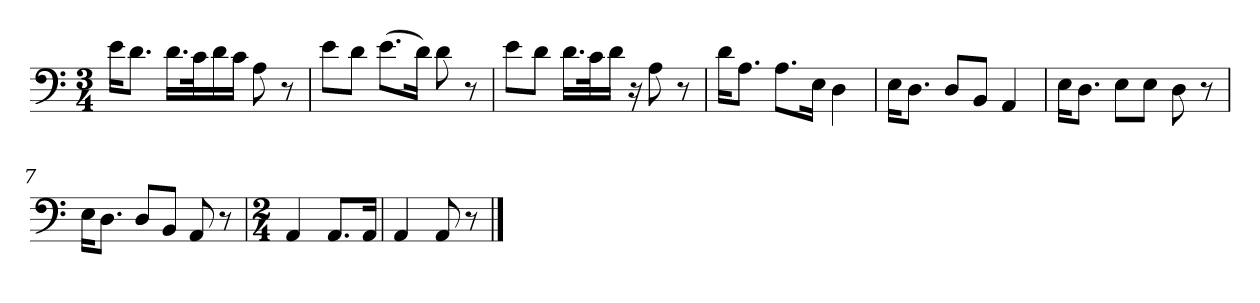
**kern
*part1
*staff1
*clefF4
*k[]
*M3/4
=1
16e\KL
8.d\J
16.d\LL
32c\K
16d\
16c\JJ
8A\
8r
=2
8e\L
8d\J
(8.e\L
16d\Jk)
8d\
8r
=3
8e\L
8d\J
16.d\LL
32c\K
16d\JJ
16r
8A\
8r
=4
16d\KL
8.A\J
8.A\L
16E\Jk
4D\
=5
16E\KL
8.D\J
8D/L
8BB/J
4AA/
=6
16E\KL
8.D\J
8E\L
8E\J
8D\
8r
=7
16E\KL
8.D\J
8D/L
8BB/J
8AA/
8r
=8
*M2/4
4AA/
8.AA/L
16AA/Jk
=9
4AA/
8AA/
8r
==
*-
